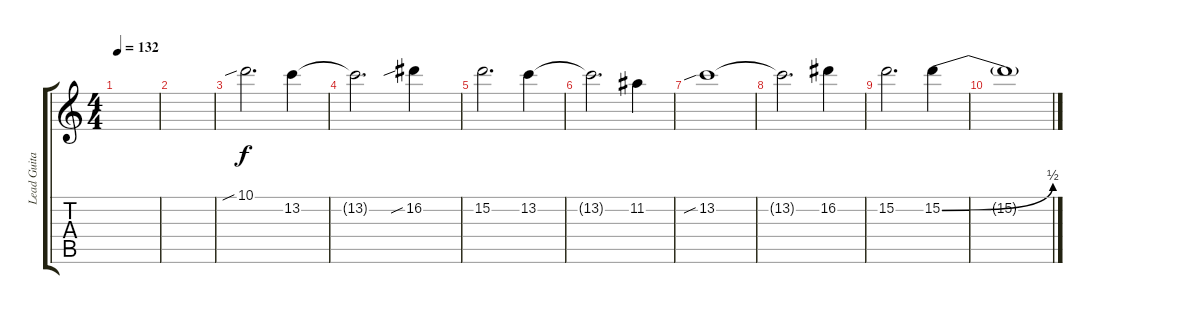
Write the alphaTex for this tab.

\track ("Lead Guitar" "Lead Guita") {instrument overdrivenguitar}
\staff {score tabs}
\tuning (E4 B3 G3 D3 A2 E2) {hide}
\ts (4 4)
\tempo 132
\clef g2
\ks c
|
|
10.1{sib}.2{d} 13.2.4 |
13.2{t}.2{d} 16.2{sib}.4 |
15.2.2{d} 13.2.4 |
13.2{t}.2{d} 11.2.4 |
13.2{sib}.1 |
13.2{t}.2{d} 16.2.4 |
15.2.2{d} 15.2{be (bend 0 0 60 2)}.4 |
15.2{t}.1
